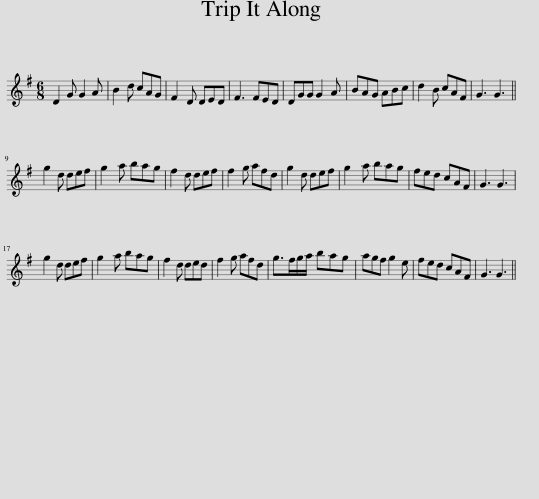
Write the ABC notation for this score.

X:1
L:1/8
M:6/8
I:linebreak $
K:G
V:1 treble
V:1
 D2 G G2 A | B2 d cAG | F2 D DED | F3 FED | DGG G2 A | %5
 BAG ABc | d2 B cAF | G3 G3 ||$ g2 d def | g2 a bag | %10
 f2 d def | f2 g afd | g2 d def | g2 a bag | fed cAF | %15
 G3 G3 |$ g2 d def | g2 a bag | f2 d ded | f2 g afd | %20
 g>fg/a/ bag | agf g2 e | fed cAF | G3 G3 || %24
